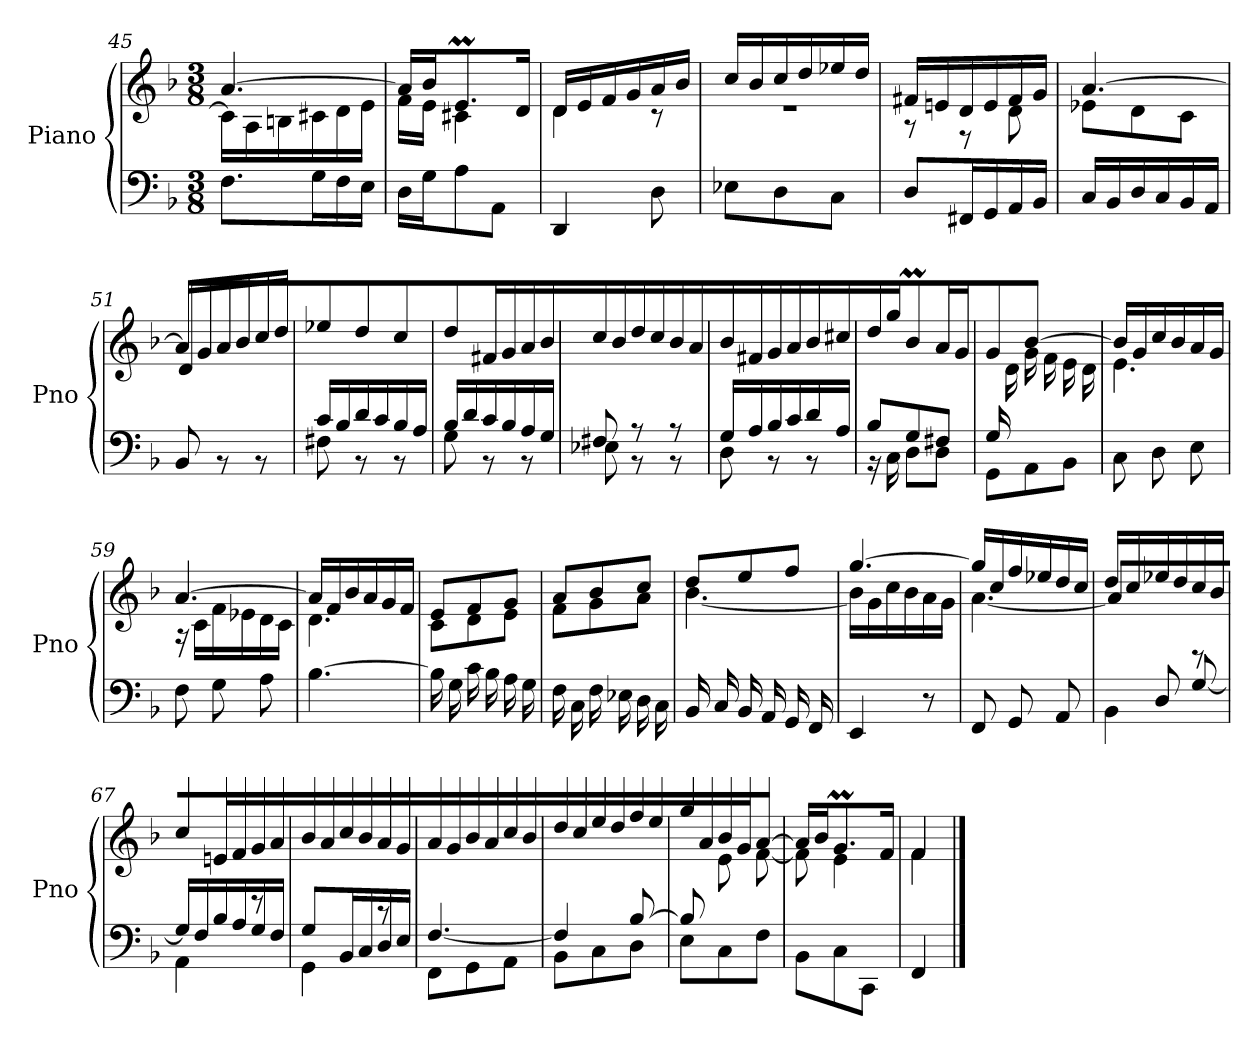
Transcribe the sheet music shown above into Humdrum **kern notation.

**kern	**kern
*part1	*part1
*staff2	*staff1
*I"Piano	*
*I'Pno	*
*clefF4	*clefG2
*k[b-]	*k[b-]
*M3/8	*M3/8
=45	=45
*	*^
8.F\L	[4.a/	16c#\LL]
.	.	16A\
.	.	16Bn\
16G\L	.	16c#X\
16F\	.	16d\
16E\JJ	.	16e\JJ
=46	=46	=46
16D\LL	16a/LL]	16f\LL
16G\J	16b-/J	16e\JJ
8A\	8.em/	4c#X\
8AA\J	.	.
.	16d/Jk	.
=47	=47	=47
4DD/	16d/LL	4d\
.	16e/	.
.	16f/	.
.	16g/	.
8D\	16a/	8r
.	16b-/JJ	.
=48	=48	=48
8E-X\L	16cc/LL	4.r
.	16b-/	.
8D\	16cc/	.
.	16dd/	.
8C\J	16ee-X/	.
.	16dd/JJ	.
=49	=49	=49
8D/L	16f#X/LL	8r
.	16en/	.
16FF#X/L	16d/	8r
16GG/	16e/	.
16AA/	16f#/	8d\
16BB-/JJ	16g/JJ	.
=50	=50	=50
16C/LL	[4.a/	8e-X\L
16BB-/	.	.
16D/	.	8d\
16C/	.	.
16BB-/	.	8c\J
16AA/JJ	.	.
=51	=51	=51
*^	*	*
8ryy	8BB-/	16a/LL]	8d\L
.	.	16g/	.
16F#X/L	8r	16a/	4ryy
16G/	.	16b-/	.
16A/	8r	16cc/	.
16B-/JJ	.	16dd/JJ	.
*	*	*v	*v
=52	=52	=52
16c/LL	8F#X\	8ee-X\L
16B-/	.	.
16d/	8r	8dd\
16c/	.	.
16B-/	8r	8cc\J
16A/JJ	.	.
=53	=53	=53
16B-/LL	8G\	8dd/L
16d/	.	.
16c/	8r	16f#X/L
16B-/	.	16g/
16A/	8r	16a/
16G/JJ	.	16b-/JJ
=54	=54	=54
8F#X/	8E-X\	16cc/LL
.	.	16b-/
8r	8r	16dd/
.	.	16cc/
8r	8r	16b-/
.	.	16a/JJ
=55	=55	=55
16G/LL	8D\	16b-/LL
16A/	.	16f#X/
16B-/	8r	16g/
16c/	.	16a/
16d/	8r	16b-/
16A/JJ	.	16cc#X/JJ
=56	=56	=56
8B-/L	16r	16dd\LL
.	16C\	16gg\J
8G/	8D\L	8b-M\
8F#X/J	8D\J	16a\L
.	.	16g\JJ
=57	=57	=57
*	*	*^
16G/LL	8GG\L	8g/	16ryy
4ryy	.	.	16d\
.	8AA\	[4b-/	16g\
.	.	.	16f\
.	8BB-\J	.	16e\
16ryy	.	.	16d\JJ
*v	*v	*	*
=58	=58	=58
8C\L	16b-/LL]	4.e\
.	16g/	.
8D\	16cc/	.
.	16b-/	.
8E\J	16a/	.
.	16g/JJ	.
=59	=59	=59
8F\L	[4.a/	16r
.	.	16c\LL
8G\	.	16f\
.	.	16e-X\
8A\J	.	16d\
.	.	16c\JJ
=60	=60	=60
[4.B-\	16a/LL]	4.d\
.	16f/	.
.	16b-/	.
.	16a/	.
.	16g/	.
.	16f/JJ	.
=61	=61	=61
16B-\LL]	8e/L	8c\L
16G\	.	.
16c\	8f/	8d\
16B-\	.	.
16A\	8g/J	8e\J
16G\JJ	.	.
=62	=62	=62
16F\LL	8a/L	8f\L
16C\	.	.
16F\	8b-/	8g\
16E-X\	.	.
16D\	8cc/J	8a\J
16C\JJ	.	.
=63	=63	=63
16BB-/LL	8dd/L	[4.b-\
16C/	.	.
16BB-/	8ee/	.
16AA/	.	.
16GG/	8ff/J	.
16FF/JJ	.	.
=64	=64	=64
4EE/	[4.gg/	16b-\LL]
.	.	16g\
.	.	16cc\
.	.	16b-\
8r	.	16a\
.	.	16g\JJ
=65	=65	=65
8FF/L	16gg/LL]	[4.a\
.	16cc/	.
8GG/	16ff/	.
.	16ee-X/	.
8AA/J	16dd/	.
.	16cc/JJ	.
=66	=66	=66
*^	*	*
4BB-\	8ryy	16dd/LL	8a\L]
.	.	16cc/	.
.	8D/	16ee-X/	4ryy
.	.	16dd/	.
8r	[8G/J	16cc/	.
.	.	16b-/JJ	.
*	*	*v	*v
=67	=67	=67
4AA\	16G/LL]	8cc/L
.	16F/	.
.	16B-/	16en/L
.	16A/	16f/
8r	16G/	16g/
.	16F/JJ	16a/JJ
=68	=68	=68
4GG\	8G/L	16b-/LL
.	.	16a/
.	16BB-/L	16cc/
.	16C/	16b-/
8r	16D/	16a/
.	16E/JJ	16g/JJ
=69	=69	=69
8FF\L	[4.F/	16a/LL
.	.	16g/
8GG\	.	16b-/
.	.	16a/
8AA\J	.	16cc/
.	.	16b-/JJ
=70	=70	=70
4F/]	8BB-\L	16dd/LL
.	.	16cc/
.	8C\	16ee/
.	.	16dd/
[8B-/	8D\J	16ff/
.	.	16ee/JJ
=71	=71	=71
*	*	*^
8B-/L]	8E\L	16gg/LL	8ryy
.	.	16a/	.
4ryy	8C\	16b-/	8e\
.	.	16g/J	.
.	8F\J	[8a/J	[8f\J
*v	*v	*	*
=72	=72	=72
8BB-\L	16a/LL]	8f\]
.	16b-/J	.
8C\	8.gM/	4e\
8CC\J	.	.
.	16f/Jk	.
=73	=73	=73
*	*	*^
4FF/	4f/	4f\	4f/
*	*v	*v	*v
==	==
*-	*-
